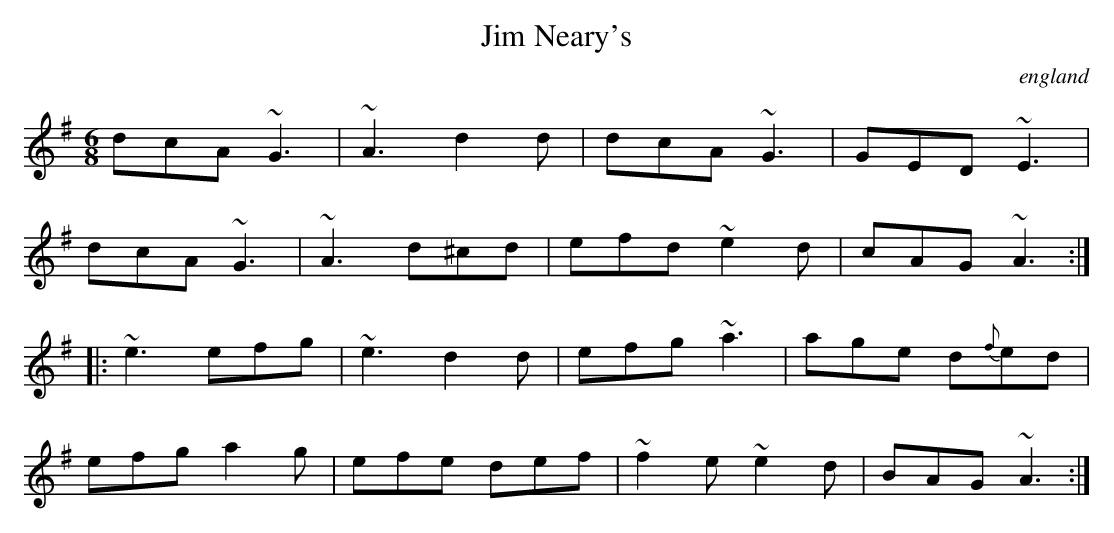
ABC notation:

X:1
T:Jim Neary's
O:england
M:6/8
L:1/8
K:Dmix
dcA ~G3|~A3 d2d|dcA ~G3|GED ~E3|
dcA ~G3|~A3 d^cd|efd ~e2d|cAG ~A3:|
|:~e3 efg|~e3 d2d|efg ~a3|age d{f}ed|
efg a2g|efe def|~f2e ~e2d|BAG ~A3:|
